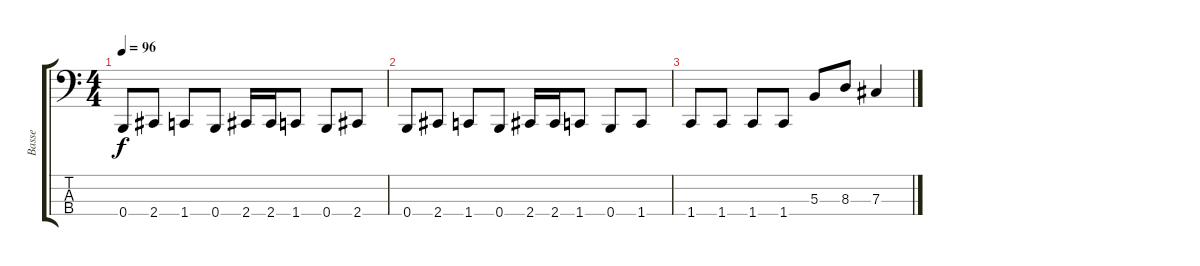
\track ("Basse" "Basse") {instrument electricbasspick}
\staff {score tabs}
\tuning (E2 B1 Gb1 B0) {hide}
\ts (4 4)
\tempo 96
\clef f4
\ks c
0.4.8{dy f} 2.4.8 1.4.8 0.4.8 2.4.16 2.4.16 1.4.8 0.4.8 2.4.8 |
0.4.8 2.4.8 1.4.8 0.4.8 2.4.16 2.4.16 1.4.8 0.4.8 1.4.8 |
1.4.8 1.4.8 1.4.8 1.4.8 5.3.8 8.3.8 7.3.4
